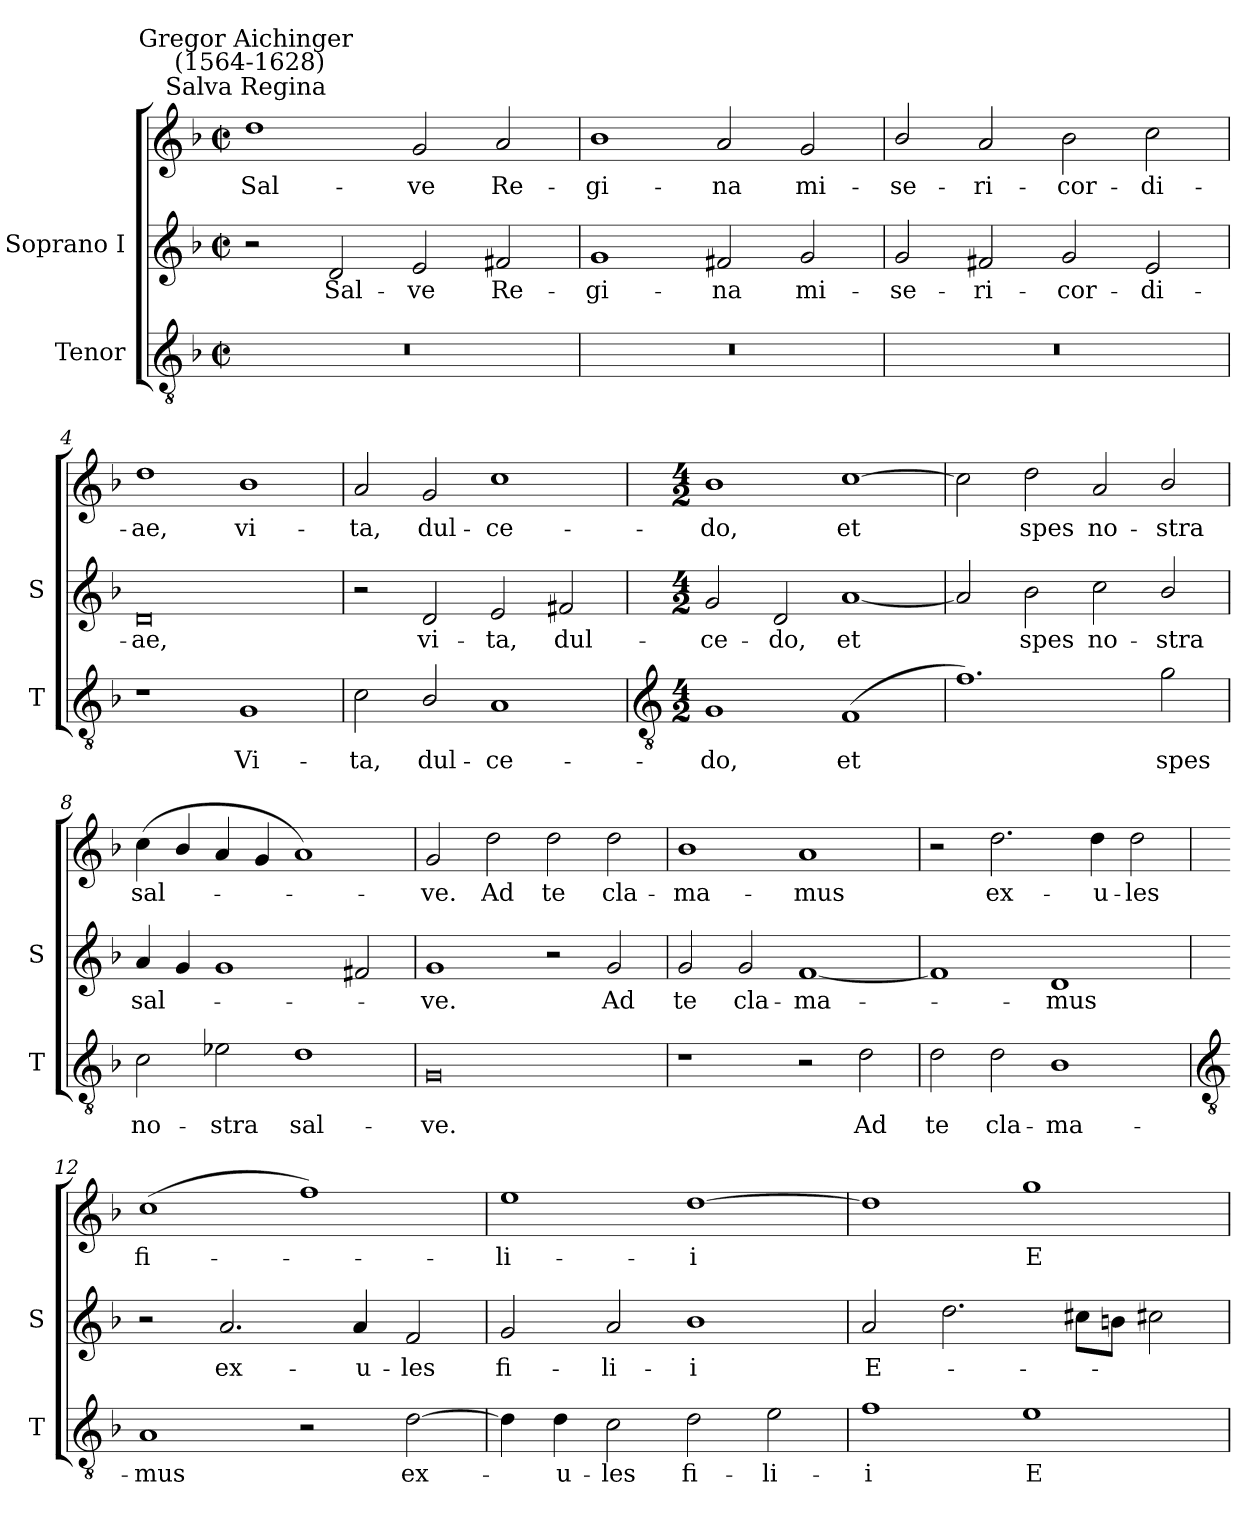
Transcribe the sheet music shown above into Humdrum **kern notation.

**kern	**text	**kern	**text	**kern	**text
*part2	*part2	*part1	*part1	*part1	*part1
*staff3	*staff3	*staff2	*staff2	*staff1	*staff1
*I"Tenor	*	*I"Soprano I	*	*	*
*I'T	*	*I'S	*	*	*
*clefGv2	*	*clefG2	*	*clefG2	*
*k[b-]	*	*k[b-]	*	*k[b-]	*
*F:	*	*F:	*	*F:	*
*M4/2	*	*M4/2	*	*M4/2	*
*met(c|)	*	*met(c|)	*	*met(c|)	*
=1	=1	=1	=1	=1	=1
!	!	!	!	!LO:TX:a:cj:t=Salva Regina	!
!	!	!	!	!LO:TX:a:cj:t=Gregor Aichinger\n (1564-1628)	!
!	!	!	!	!	!LO:LY:b
0r	.	2r	.	1dd	Sal-
!	!	!	!LO:LY:b	!	!
.	.	2d	-Sal-	.	.
!	!	!	!LO:LY:b	!	!LO:LY:b
.	.	2e	-ve	2g	-ve
!	!	!	!LO:LY:b	!	!LO:LY:b
.	.	2f#X	Re-	2a	Re-
=2	=2	=2	=2	=2	=2
!	!	!	!LO:LY:b	!	!LO:LY:b
0r	.	1g	-gi-	1b-	-gi-
!	!	!	!LO:LY:b	!	!LO:LY:b
.	.	2f#X	-na	2a	-na
!	!	!	!LO:LY:b	!	!LO:LY:b
.	.	2g/	mi-	2g	mi-
=3	=3	=3	=3	=3	=3
!	!	!	!LO:LY:b	!	!LO:LY:b
0r	.	2g/	-se-	2b-/	-se-
!	!	!	!LO:LY:b	!	!LO:LY:b
.	.	2f#X	-ri-	2a	-ri-
!	!	!	!LO:LY:b	!	!LO:LY:b
.	.	2g/	-cor-	2b-	-cor-
!	!	!	!LO:LY:b	!	!LO:LY:b
.	.	2e	-di-	2cc	-di-
=4	=4	=4	=4	=4	=4
!	!	!	!LO:LY:b	!	!LO:LY:b
1r	.	0d	-ae,	1dd	-ae,
!	!LO:LY:b	!	!	!	!LO:LY:b
1G	Vi-	.	.	1b-	vi-
=5	=5	=5	=5	=5	=5
!	!LO:LY:b	!	!	!	!LO:LY:b
2c\	-ta,	2r	.	2a	ta,
!	!LO:LY:b	!	!LO:LY:b	!	!LO:LY:b
2B-/	dul-	2d	-vi-	2g	dul-
!	!LO:LY:b	!	!LO:LY:b	!	!LO:LY:b
1A	-ce-	2e	-ta,	1cc	-ce-
!	!	!	!LO:LY:b	!	!
.	.	2f#X	dul-	.	.
!!LO:LB:g=z
=6	=6	=6	=6	=6	=6
*clefGv2	*	*	*	*	*
*M4/2	*	*M4/2	*	*M4/2	*
!	!LO:LY:b	!	!LO:LY:b	!	!LO:LY:b
1G	-do,	2g/	ce-	1b-	-do,
!	!	!	!LO:LY:b	!	!
.	.	2d	-do,	.	.
!	!LO:LY:b	!	!LO:LY:b	!	!LO:LY:b
(<1F	et	[1a	et	[1cc	et
=7	=7	=7	=7	=7	=7
1.f)	.	2a]	.	2cc]	.
!	!	!	!LO:LY:b	!	!LO:LY:b
.	.	2b-	spes	2dd	spes
!	!	!	!LO:LY:b	!	!LO:LY:b
.	.	2cc	no-	2a	no-
!	!LO:LY:b	!	!LO:LY:b	!	!LO:LY:b
2g	spes	2b-/	-stra	2b-/	-stra
=8	=8	=8	=8	=8	=8
!	!LO:LY:b	!	!LO:LY:b	!	!LO:LY:b
2c	no-	4a	sal-	(<4cc	sal-
.	.	4g/	.	4b-/	.
!	!LO:LY:b	!	!	!	!
2e-X	-stra	1g/	.	4a	.
.	.	.	.	4g	.
!	!LO:LY:b	!	!	!	!
1d	sal-	.	.	1a)	.
.	.	2f#X	.	.	.
=9	=9	=9	=9	=9	=9
!	!LO:LY:b	!	!LO:LY:b	!	!LO:LY:b
0G	-ve.	1g	-ve.	2g	ve.
!	!	!	!	!	!LO:LY:b
.	.	.	.	2dd	Ad
!	!	!	!	!	!LO:LY:b
.	.	2r	.	2dd	te
!	!	!	!LO:LY:b	!	!LO:LY:b
.	.	2g/	Ad	2dd	cla-
=10	=10	=10	=10	=10	=10
!	!	!	!LO:LY:b	!	!LO:LY:b
1r	.	2g/	te	1b-	ma-
!	!	!	!LO:LY:b	!	!
.	.	2g/	cla-	.	.
!	!	!	!LO:LY:b	!	!LO:LY:b
2r	.	[1f	-ma-	1a	-mus
!	!LO:LY:b	!	!	!	!
2d	Ad	.	.	.	.
=11	=11	=11	=11	=11	=11
!	!LO:LY:b	!	!	!	!
2d	te	1f]	.	2r	.
!	!LO:LY:b	!	!	!	!LO:LY:b
2d	cla-	.	.	2.dd	ex-
!	!LO:LY:b	!	!LO:LY:b	!	!
1B-	-ma-	1d	mus	.	.
!	!	!	!	!	!LO:LY:b
.	.	.	.	4dd	-u-
!	!	!	!	!	!LO:LY:b
.	.	.	.	2dd	-les
!!LO:LB:g=z
=12	=12	=12	=12	=12	=12
*clefGv2	*	*	*	*	*
!	!LO:LY:b	!	!	!	!LO:LY:b
1A	-mus	2r	.	(>1cc	fi-
!	!	!	!LO:LY:b	!	!
.	.	2.a	ex-	.	.
2r	.	.	.	1ff)	.
!	!	!	!LO:LY:b	!	!
.	.	4a	-u-	.	.
!	!LO:LY:b	!	!LO:LY:b	!	!
[2d	ex-	2f	-les	.	.
=13	=13	=13	=13	=13	=13
!	!	!	!LO:LY:b	!	!LO:LY:b
4d]	.	2g	fi-	1ee	li-
!	!LO:LY:b	!	!	!	!
4d	u-	.	.	.	.
!	!LO:LY:b	!	!LO:LY:b	!	!
2c	-les	2a	-li-	.	.
!	!LO:LY:b	!	!LO:LY:b	!	!LO:LY:b
2d	fi-	1b-	-i	[1dd	-i
!	!LO:LY:b	!	!	!	!
2e	-li-	.	.	.	.
=14	=14	=14	=14	=14	=14
!	!LO:LY:b	!	!LO:LY:b	!	!
1f	-i	2a	-E-	1dd]	.
.	.	2.dd	.	.	.
!	!LO:LY:b	!	!	!	!LO:LY:b
1e	E-	.	.	1gg	E-
.	.	8cc#L	.	.	.
.	.	8bJ	.	.	.
.	.	2cc#X	.	.	.
=	=	=	=	=	=
*-	*-	*-	*-	*-	*-
